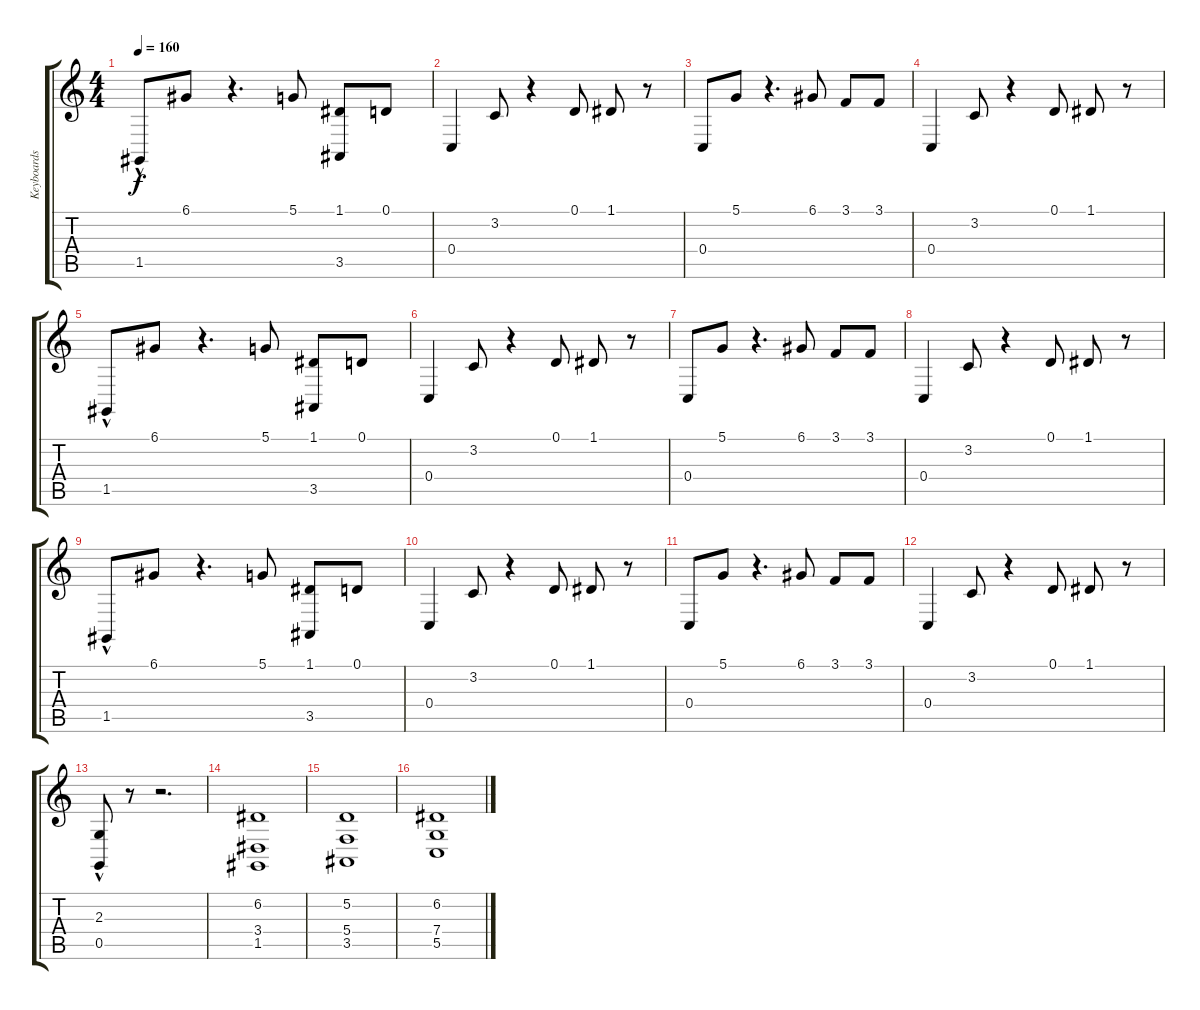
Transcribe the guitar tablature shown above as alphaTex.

\track ("Keyboards" "Keyboards") {instrument stringensemble1}
\staff {score tabs}
\tuning (D4 A3 F3 C3 G2 C2) {hide}
\ts (4 4)
\tempo 160
\clef g2
\ks c
1.5{hac}.8{dy f} 6.1.8 r.4{d} 5.1.8 (1.1 3.5).8 0.1.8 |
0.4.4 3.2.8 r.4 0.1.8 1.1.8 r.8 |
0.4.8 5.1.8 r.4{d} 6.1.8 3.1.8 3.1.8 |
0.4.4 3.2.8 r.4 0.1.8 1.1.8 r.8 |
1.5{hac}.8 6.1.8 r.4{d} 5.1.8 (1.1 3.5).8 0.1.8 |
0.4.4 3.2.8 r.4 0.1.8 1.1.8 r.8 |
0.4.8 5.1.8 r.4{d} 6.1.8 3.1.8 3.1.8 |
0.4.4 3.2.8 r.4 0.1.8 1.1.8 r.8 |
1.5{hac}.8 6.1.8 r.4{d} 5.1.8 (1.1 3.5).8 0.1.8 |
0.4.4 3.2.8 r.4 0.1.8 1.1.8 r.8 |
0.4.8 5.1.8 r.4{d} 6.1.8 3.1.8 3.1.8 |
0.4.4 3.2.8 r.4 0.1.8 1.1.8 r.8 |
(2.3 0.5{hac}).8 r.8 r.2{d} |
(6.2 3.4 1.5).1 |
(5.2 5.4 3.5).1 |
(6.2 7.4 5.5).1
